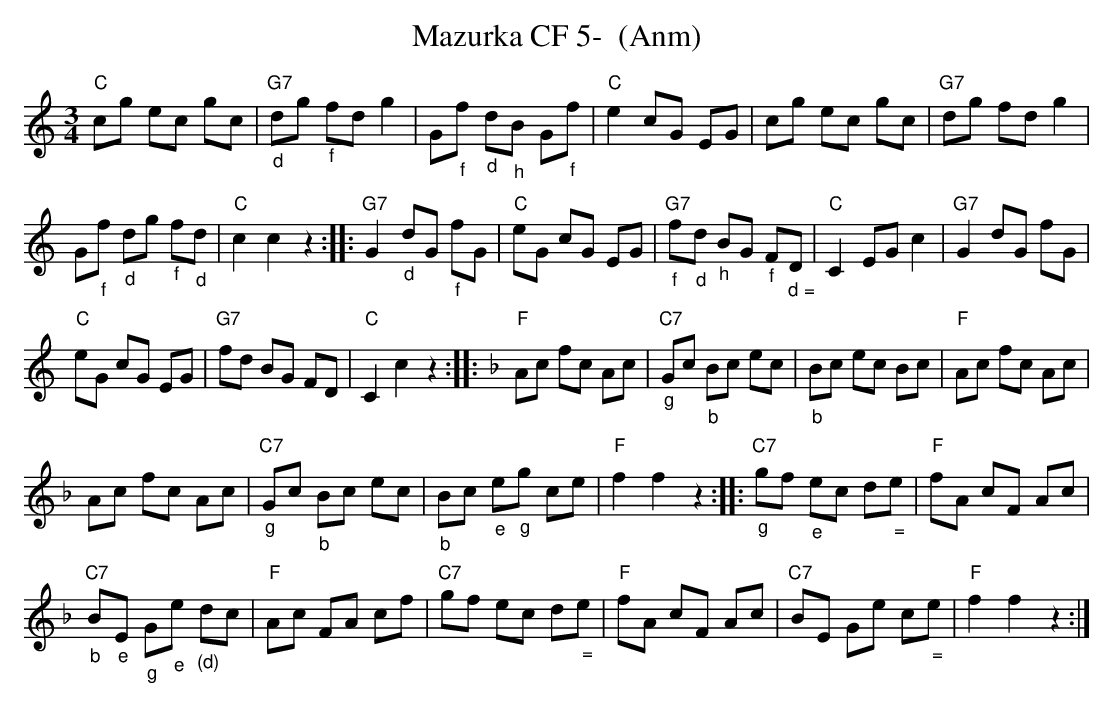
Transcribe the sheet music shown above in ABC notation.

X:1
T:Mazurka CF 5-  (Anm)
M:3/4
L:1/8
K:Cmaj%%MIDI gchordon
"C"cg ec gc | "G7""_d"dg "_f"fdg2 | G"_f"f "_d"d"_h"B G"_f"f | "C"e2cG EG | cg ec gc | "G7"dg fdg2 |
G"_f"f "_d"dg "_f"f"_d"d | "C"c2c2z2 :: "G7"G2"_d"dG "_f"fG | "C"eG cG EG | "G7""_f"f"_d"d "_h"BG "_f"F"_ d ="D | "C"C2EGc2 | "G7"G2dG fG |
"C"eG cG EG | "G7"fd BG FD | "C"C2c2z2 :: [K:Fmaj] "F"Ac fc Ac | "C7""_g"Gc "_b"Bc ec | "_b"Bc ec Bc | "F"Ac fc Ac |
Ac fc Ac | "C7""_g"Gc "_b"Bc ec | "_b"Bc "_e"e"_g"g ce | "F"f2f2z2 :: "C7""_g"gf "_e"ec d"_ ="e | "F"fA cF Ac |
"C7""_b"B"_e"E "_g"G"_e"e "_(d)"dc | "F"Ac FA cf | "C7"gf ec d"_ ="e | "F"fA cF Ac | "C7"BE Ge c"_ ="e | "F"f2f2z2 :|
